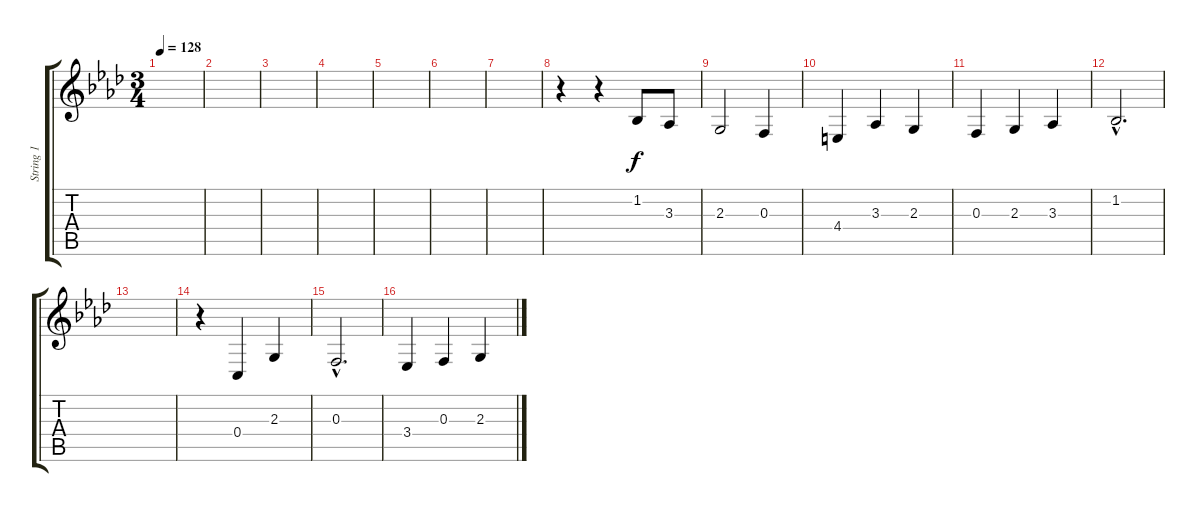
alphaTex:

\track ("String 1" "String 1") {instrument stringensemble1}
\staff {score tabs}
\tuning (D4 A3 F3 C3 G2 D2) {hide}
\ts (3 4)
\tempo 128
\clef g2
\ks fminor
|
|
|
|
|
|
|
r.4 r.4 1.2.8 3.3.8 |
2.3.2 0.3.4 |
4.4.4 3.3.4 2.3.4 |
0.3.4 2.3.4 3.3.4 |
1.2{hac}.2{d} |
|
r.4 0.4.4 2.3.4 |
0.3{hac}.2{d} |
3.4.4 0.3.4 2.3.4
